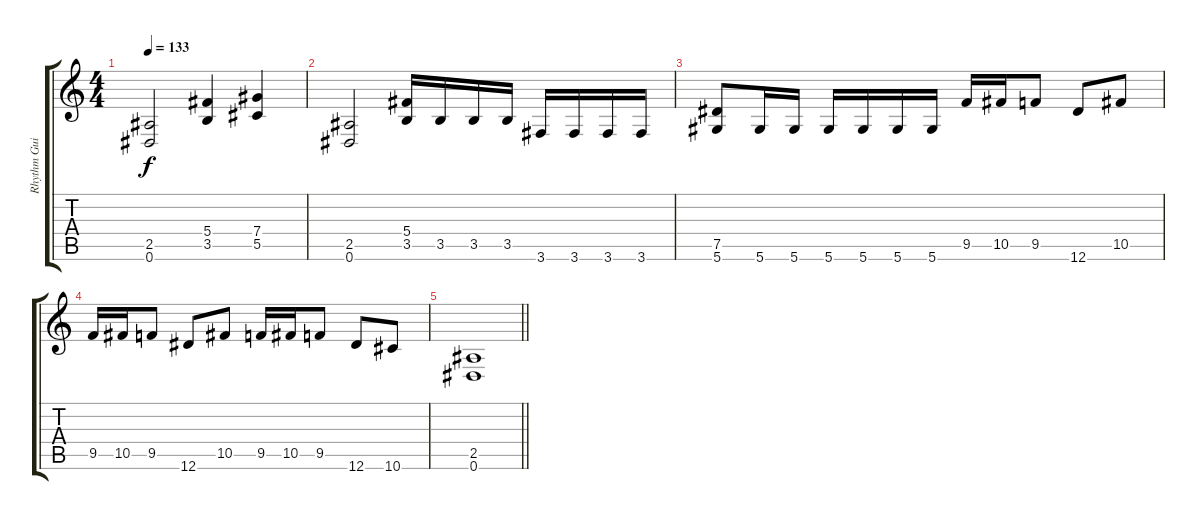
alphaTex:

\track ("Rhythm Guitar Right" "Rhythm Gui") {instrument distortionguitar}
\staff {score tabs}
\tuning (Eb4 Bb3 Gb3 Db3 Ab2 Eb2) {hide}
\ts (4 4)
\tempo 133
\clef g2
\ks c
(2.5 0.6).2{dy f} (5.4 3.5).4 (7.4 5.5).4 |
(2.5 0.6).2 (5.4 3.5).16 3.5.16 3.5.16 3.5.16 3.6.16 3.6.16 3.6.16 3.6.16 |
(7.5 5.6).8 5.6.16 5.6.16 5.6.16 5.6.16 5.6.16 5.6.16 9.5.16 10.5.16 9.5.8 12.6.8 10.5.8 |
9.5.16 10.5.16 9.5.8 12.6.8 10.5.8 9.5.16 10.5.16 9.5.8 12.6.8 10.6.8 |
\barLineRight lightlight
(2.5 0.6).1
